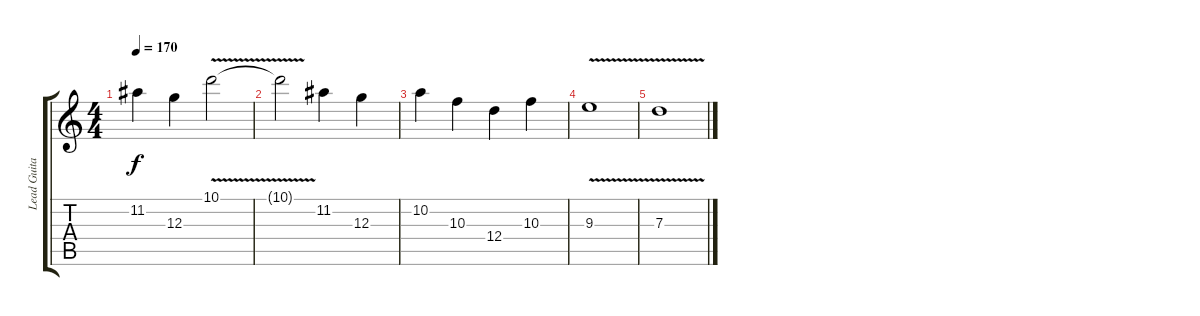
\track ("Lead Guitar" "Lead Guita") {instrument distortionguitar}
\staff {score tabs}
\tuning (E4 B3 G3 D3 A2 E2) {hide}
\ts (4 4)
\tempo 170
\clef g2
\ks c
11.2.4{dy f} 12.3.4 10.1{v}.2 |
10.1{t}.2 11.2.4 12.3.4 |
10.2.4 10.3.4 12.4.4 10.3.4 |
9.3{v}.1 |
7.3{v}.1
